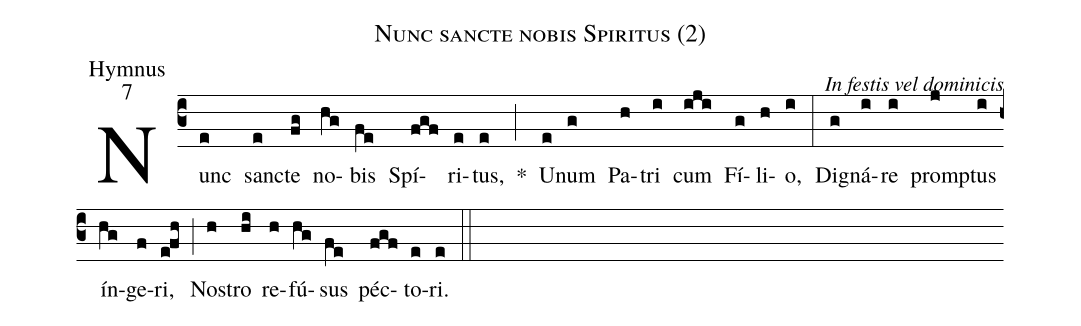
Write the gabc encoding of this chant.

name:Nunc sancte nobis Spiritus (2);
office-part:Hymnus;
mode:7;
commentary:In festis vel dominicis;
%%
Nunc(c3e) san(e)cte(fg) no(hg)bis(fe) Spí(fgf)ri(e)tus,(e) *(;)
U(e)num(g) Pa(h)tri(i) cum(iji) Fí(g)li(h)o,(i) (:) Dig(g)ná(i)re(i) promp(j)tus(i) ín(hg)ge(f)ri,(e!fh) (;)
Nos(h)tro(hi) re(h)fú(hg)sus(fe) péc(fgf)to(e)ri.(e) (::)
